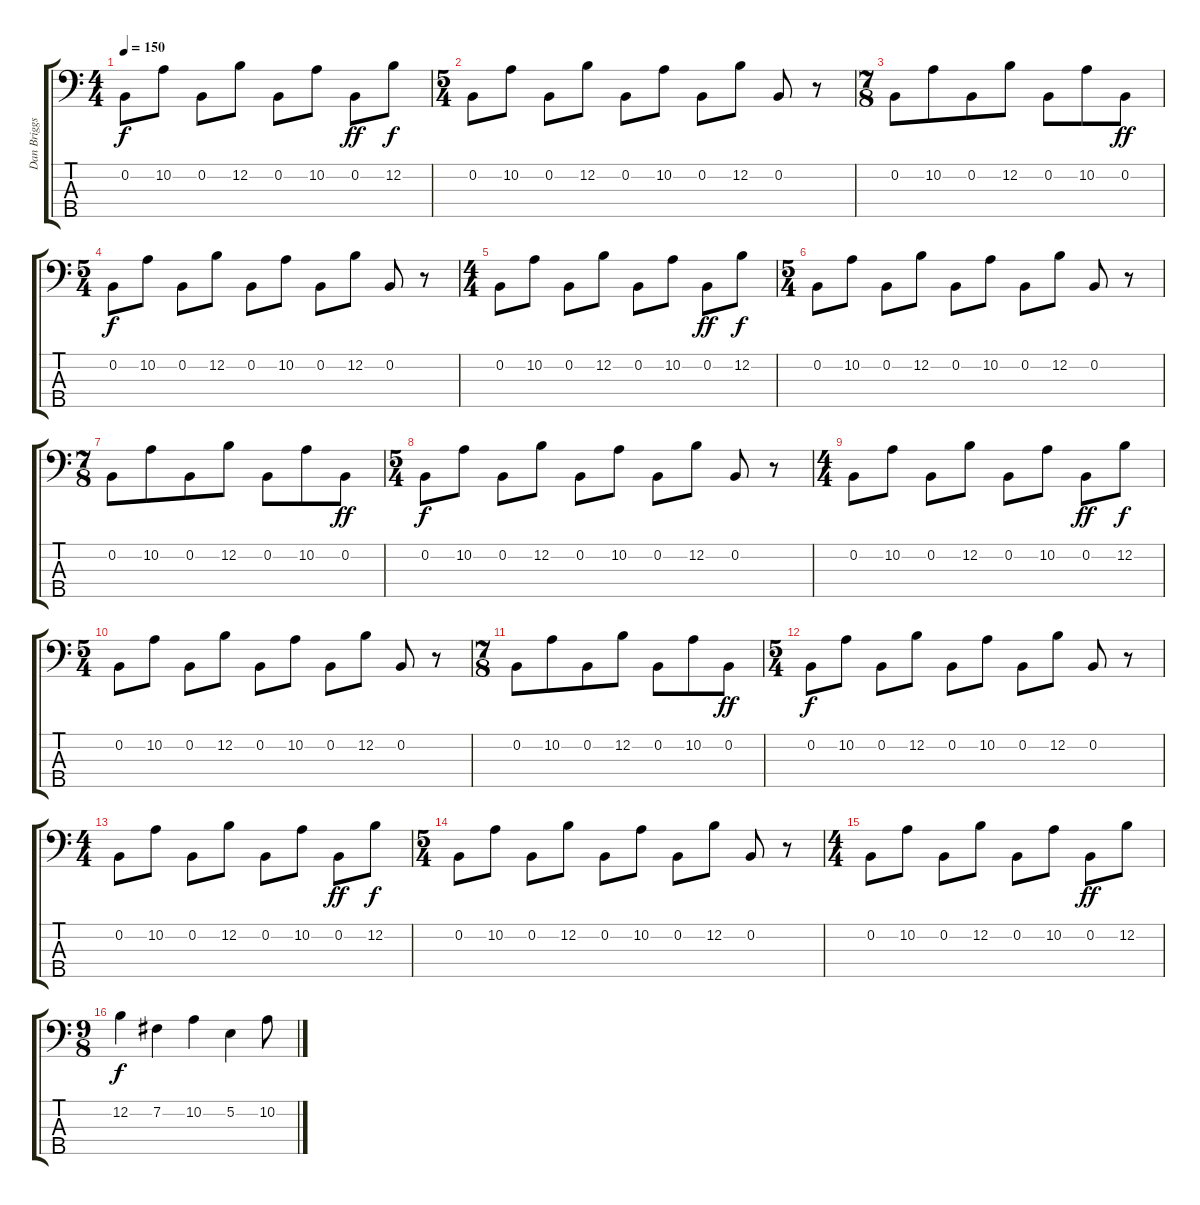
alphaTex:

\track ("Dan Briggs" "Dan Briggs") {instrument electricbassfinger}
\staff {score tabs}
\tuning (E2 B1 Gb1 Db1 Ab0) {hide}
\ts (4 4)
\tempo 150
\clef f4
\ks c
0.2.8{dy f} 10.2.8 0.2.8 12.2.8 0.2.8 10.2.8 0.2.8{dy ff} 12.2.8{dy f} |
\ts (5 4)
0.2.8 10.2.8 0.2.8 12.2.8 0.2.8 10.2.8 0.2.8 12.2.8 0.2.8 r.8 |
\ts (7 8)
0.2.8 10.2.8 0.2.8 12.2.8 0.2.8 10.2.8 0.2.8{dy ff} |
\ts (5 4)
0.2.8{dy f} 10.2.8 0.2.8 12.2.8 0.2.8 10.2.8 0.2.8 12.2.8 0.2.8 r.8 |
\ts (4 4)
0.2.8 10.2.8 0.2.8 12.2.8 0.2.8 10.2.8 0.2.8{dy ff} 12.2.8{dy f} |
\ts (5 4)
0.2.8 10.2.8 0.2.8 12.2.8 0.2.8 10.2.8 0.2.8 12.2.8 0.2.8 r.8 |
\ts (7 8)
0.2.8 10.2.8 0.2.8 12.2.8 0.2.8 10.2.8 0.2.8{dy ff} |
\ts (5 4)
0.2.8{dy f} 10.2.8 0.2.8 12.2.8 0.2.8 10.2.8 0.2.8 12.2.8 0.2.8 r.8 |
\ts (4 4)
0.2.8 10.2.8 0.2.8 12.2.8 0.2.8 10.2.8 0.2.8{dy ff} 12.2.8{dy f} |
\ts (5 4)
0.2.8 10.2.8 0.2.8 12.2.8 0.2.8 10.2.8 0.2.8 12.2.8 0.2.8 r.8 |
\ts (7 8)
0.2.8 10.2.8 0.2.8 12.2.8 0.2.8 10.2.8 0.2.8{dy ff} |
\ts (5 4)
0.2.8{dy f} 10.2.8 0.2.8 12.2.8 0.2.8 10.2.8 0.2.8 12.2.8 0.2.8 r.8 |
\ts (4 4)
0.2.8 10.2.8 0.2.8 12.2.8 0.2.8 10.2.8 0.2.8{dy ff} 12.2.8{dy f} |
\ts (5 4)
0.2.8 10.2.8 0.2.8 12.2.8 0.2.8 10.2.8 0.2.8 12.2.8 0.2.8 r.8 |
\ts (4 4)
0.2.8 10.2.8 0.2.8 12.2.8 0.2.8 10.2.8 0.2.8{dy ff} 12.2.8 |
\ts (9 8)
12.2.4{dy f} 7.2.4 10.2.4 5.2.4 10.2.8
